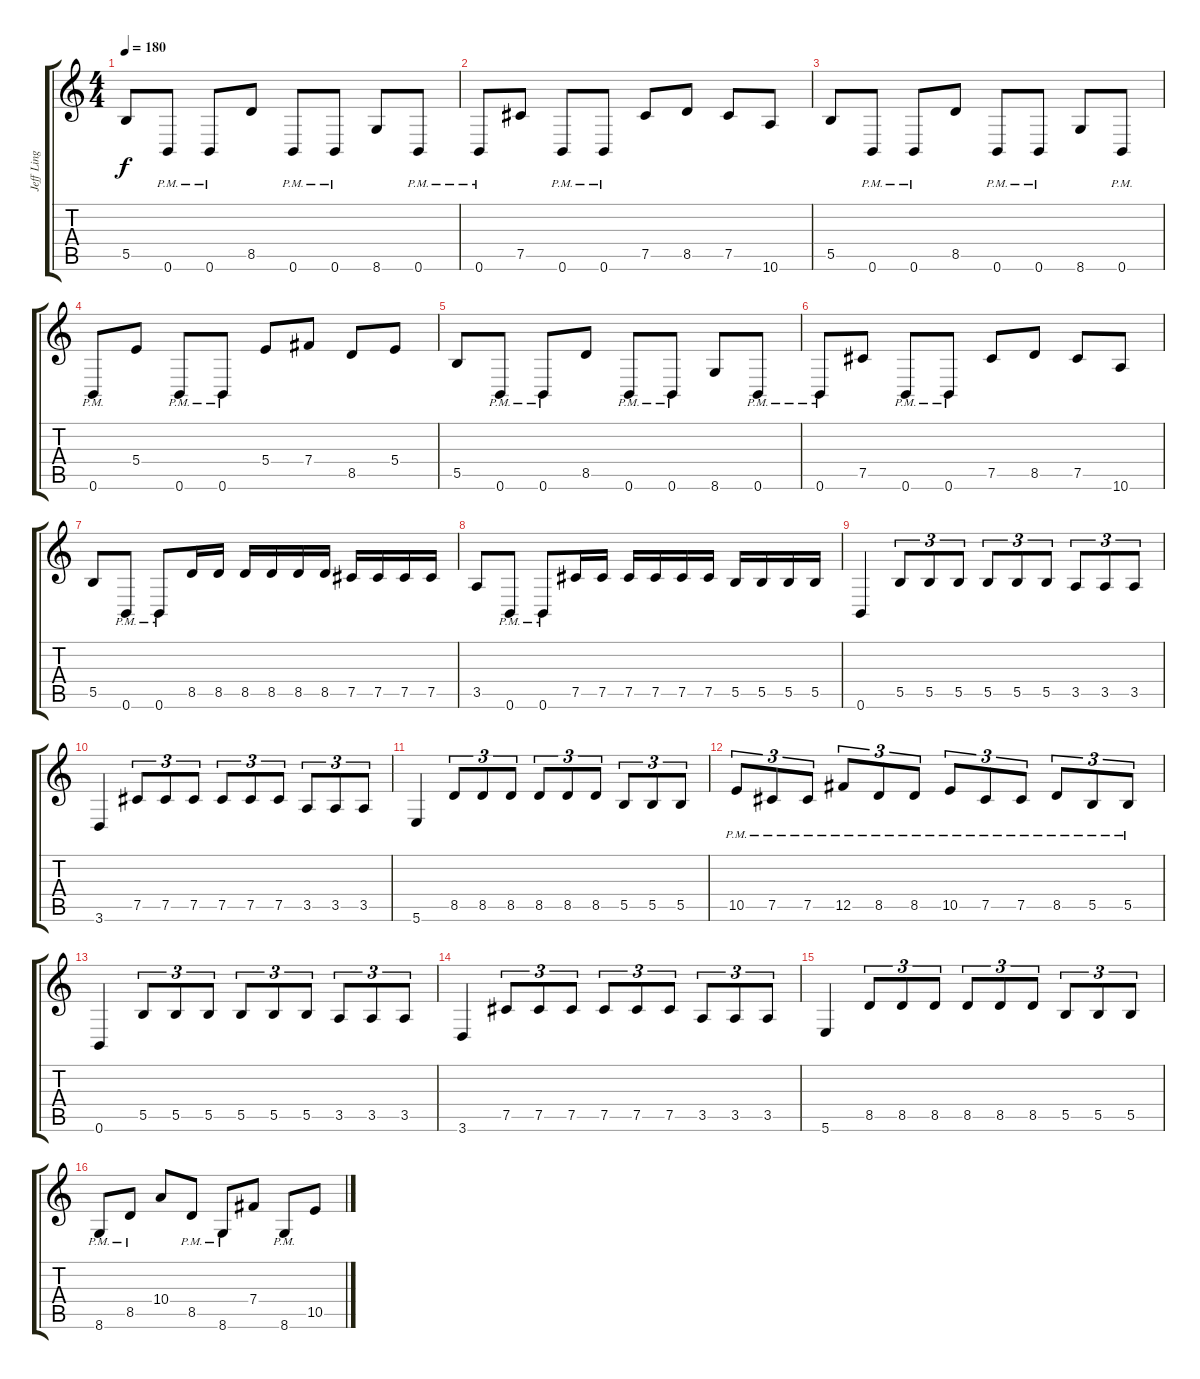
\track ("Jeff Ling" "Jeff Ling") {instrument distortionguitar}
\staff {score tabs}
\tuning (Db4 Ab3 E3 B2 Gb2 B1) {hide}
\ts (4 4)
\tempo 180
\clef g2
\ks c
5.5.8{dy f} 0.6{pm}.8 0.6{pm}.8 8.5.8 0.6{pm}.8 0.6{pm}.8 8.6.8 0.6{pm}.8 |
0.6{pm}.8 7.5.8 0.6{pm}.8 0.6{pm}.8 7.5.8 8.5.8 7.5.8 10.6.8 |
5.5.8 0.6{pm}.8 0.6{pm}.8 8.5.8 0.6{pm}.8 0.6{pm}.8 8.6.8 0.6{pm}.8 |
0.6{pm}.8 5.4.8 0.6{pm}.8 0.6{pm}.8 5.4.8 7.4.8 8.5.8 5.4.8 |
5.5.8 0.6{pm}.8 0.6{pm}.8 8.5.8 0.6{pm}.8 0.6{pm}.8 8.6.8 0.6{pm}.8 |
0.6{pm}.8 7.5.8 0.6{pm}.8 0.6{pm}.8 7.5.8 8.5.8 7.5.8 10.6.8 |
5.5.8 0.6{pm}.8 0.6{pm}.8 8.5.16 8.5.16 8.5.16 8.5.16 8.5.16 8.5.16 7.5.16 7.5.16 7.5.16 7.5.16 |
3.5.8 0.6{pm}.8 0.6{pm}.8 7.5.16 7.5.16 7.5.16 7.5.16 7.5.16 7.5.16 5.5.16 5.5.16 5.5.16 5.5.16 |
0.6.4 5.5.8{tu (3 2)} 5.5.8{tu (3 2)} 5.5.8{tu (3 2)} 5.5.8{tu (3 2)} 5.5.8{tu (3 2)} 5.5.8{tu (3 2)} 3.5.8{tu (3 2)} 3.5.8{tu (3 2)} 3.5.8{tu (3 2)} |
3.6.4 7.5.8{tu (3 2)} 7.5.8{tu (3 2)} 7.5.8{tu (3 2)} 7.5.8{tu (3 2)} 7.5.8{tu (3 2)} 7.5.8{tu (3 2)} 3.5.8{tu (3 2)} 3.5.8{tu (3 2)} 3.5.8{tu (3 2)} |
5.6.4 8.5.8{tu (3 2)} 8.5.8{tu (3 2)} 8.5.8{tu (3 2)} 8.5.8{tu (3 2)} 8.5.8{tu (3 2)} 8.5.8{tu (3 2)} 5.5.8{tu (3 2)} 5.5.8{tu (3 2)} 5.5.8{tu (3 2)} |
10.5{pm}.8{tu (3 2)} 7.5{pm}.8{tu (3 2)} 7.5{pm}.8{tu (3 2)} 12.5{pm}.8{tu (3 2)} 8.5{pm}.8{tu (3 2)} 8.5{pm}.8{tu (3 2)} 10.5{pm}.8{tu (3 2)} 7.5{pm}.8{tu (3 2)} 7.5{pm}.8{tu (3 2)} 8.5{pm}.8{tu (3 2)} 5.5{pm}.8{tu (3 2)} 5.5{pm}.8{tu (3 2)} |
0.6.4 5.5.8{tu (3 2)} 5.5.8{tu (3 2)} 5.5.8{tu (3 2)} 5.5.8{tu (3 2)} 5.5.8{tu (3 2)} 5.5.8{tu (3 2)} 3.5.8{tu (3 2)} 3.5.8{tu (3 2)} 3.5.8{tu (3 2)} |
3.6.4 7.5.8{tu (3 2)} 7.5.8{tu (3 2)} 7.5.8{tu (3 2)} 7.5.8{tu (3 2)} 7.5.8{tu (3 2)} 7.5.8{tu (3 2)} 3.5.8{tu (3 2)} 3.5.8{tu (3 2)} 3.5.8{tu (3 2)} |
5.6.4 8.5.8{tu (3 2)} 8.5.8{tu (3 2)} 8.5.8{tu (3 2)} 8.5.8{tu (3 2)} 8.5.8{tu (3 2)} 8.5.8{tu (3 2)} 5.5.8{tu (3 2)} 5.5.8{tu (3 2)} 5.5.8{tu (3 2)} |
8.6{pm}.8 8.5{pm}.8 10.4.8 8.5{pm}.8 8.6{pm}.8 7.4.8 8.6{pm}.8 10.5.8
